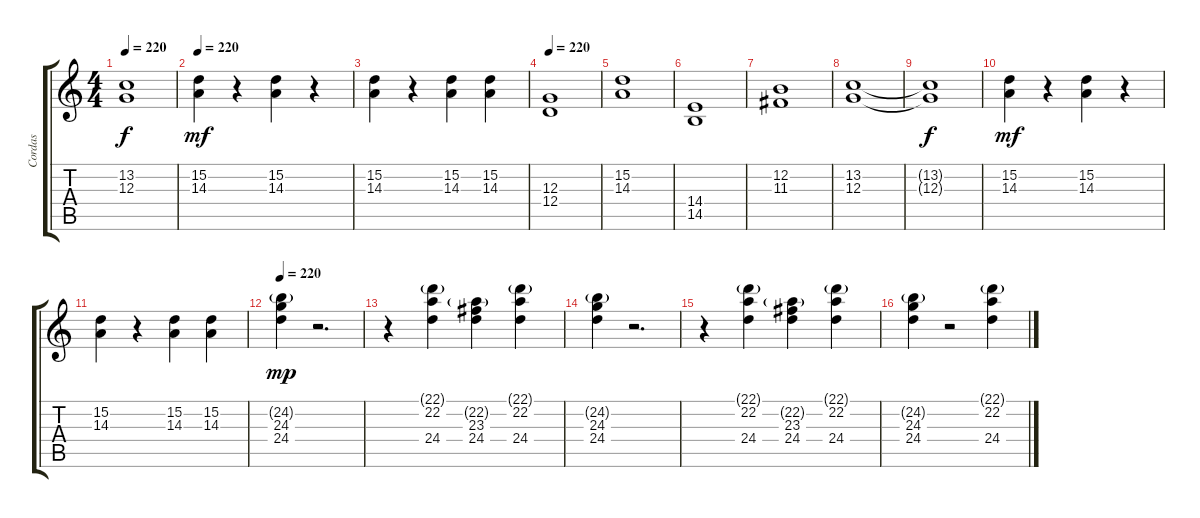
\track ("Cordas" "Cordas") {instrument stringensemble1}
\staff {score tabs}
\tuning (E4 B3 G3 D3 A2 E2) {hide}
\ts (4 4)
\tempo 220
\clef g2
\ks c
(13.2{t} 12.3{t}).1{dy f} |
\tempo 220
(15.2 14.3).4{dy mf} r.4 (15.2 14.3).4 r.4 |
(15.2 14.3).4 r.4 (15.2 14.3).4 (15.2 14.3).4 |
\tempo 220
(12.3 12.4).1 |
(15.2 14.3).1 |
(14.4 14.5).1 |
(12.2 11.3).1 |
(13.2 12.3).1 |
(13.2{t} 12.3{t}).1{dy f} |
(15.2 14.3).4{dy mf} r.4 (15.2 14.3).4 r.4 |
(15.2 14.3).4 r.4 (15.2 14.3).4 (15.2 14.3).4 |
\tempo 220
(24.2{g} 24.3 24.4).4{dy mp volume 14} r.2{d} |
r.4 (22.1{g} 22.2 24.4).4 (22.2{g} 23.3 24.4).4 (22.1{g} 22.2 24.4).4 |
(24.2{g} 24.3 24.4).4 r.2{d} |
r.4 (22.1{g} 22.2 24.4).4 (22.2{g} 23.3 24.4).4 (22.1{g} 22.2 24.4).4 |
(24.2{g} 24.3 24.4).4 r.2 (22.1{g} 22.2 24.4).4
